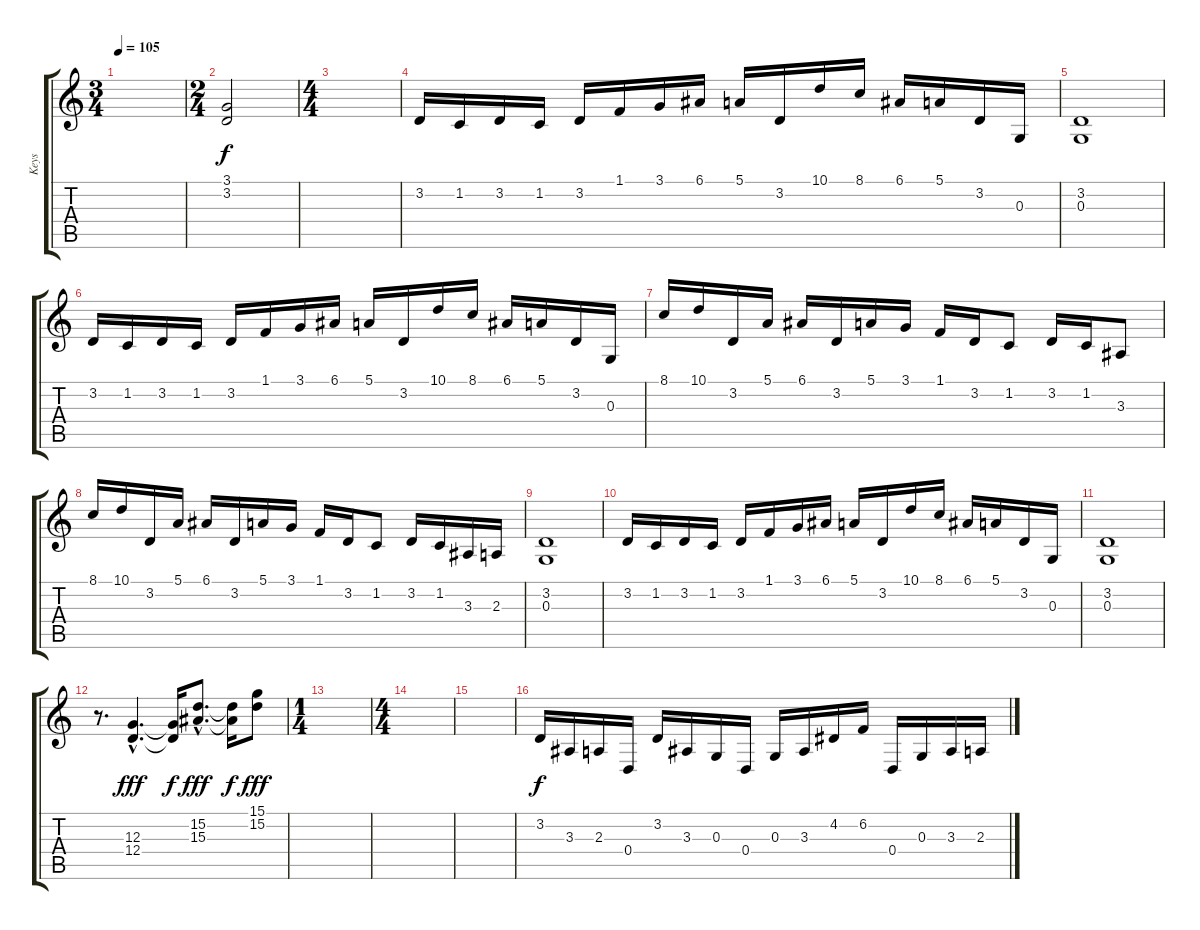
\track ("Keys" "Keys") {instrument harpsichord}
\staff {score tabs}
\tuning (E4 B3 G3 D3 A2 E2) {hide}
\ts (3 4)
\tempo 105
\clef g2
\ks c
|
\ts (2 4)
(3.1 3.2).2 |
\ts (4 4)
|
3.2.16 1.2.16 3.2.16 1.2.16 3.2.16 1.1.16 3.1.16 6.1.16 5.1.16 3.2.16 10.1.16 8.1.16 6.1.16 5.1.16 3.2.16 0.3.16 |
(3.2 0.3).1 |
3.2.16 1.2.16 3.2.16 1.2.16 3.2.16 1.1.16 3.1.16 6.1.16 5.1.16 3.2.16 10.1.16 8.1.16 6.1.16 5.1.16 3.2.16 0.3.16 |
8.1.16 10.1.16 3.2.16 5.1.16 6.1.16 3.2.16 5.1.16 3.1.16 1.1.16 3.2.16 1.2.8 3.2.16 1.2.16 3.3.8 |
8.1.16 10.1.16 3.2.16 5.1.16 6.1.16 3.2.16 5.1.16 3.1.16 1.1.16 3.2.16 1.2.8 3.2.16 1.2.16 3.3.16 2.3.16 |
(3.2 0.3).1 |
3.2.16 1.2.16 3.2.16 1.2.16 3.2.16 1.1.16 3.1.16 6.1.16 5.1.16 3.2.16 10.1.16 8.1.16 6.1.16 5.1.16 3.2.16 0.3.16 |
(3.2 0.3).1 |
r.8{d balance 0 instrument tubularbells} (12.3{hac} 12.4{hac}).4{d dy fff} (12.3{t} 12.4{t}).16{dy f} (15.2{hac} 15.3{hac}).8{d dy fff} (15.2{t} 15.3{t}).16{dy f} (15.1 15.2).8{dy fff} |
\ts (1 4)
|
\ts (4 4)
|
|
3.2.16{dy f} 3.3.16 2.3.16 0.4.16 3.2.16 3.3.16 0.3.16 0.4.16 0.3.16 3.3.16 4.2.16 6.2.16 0.4.16 0.3.16 3.3.16 2.3.16
